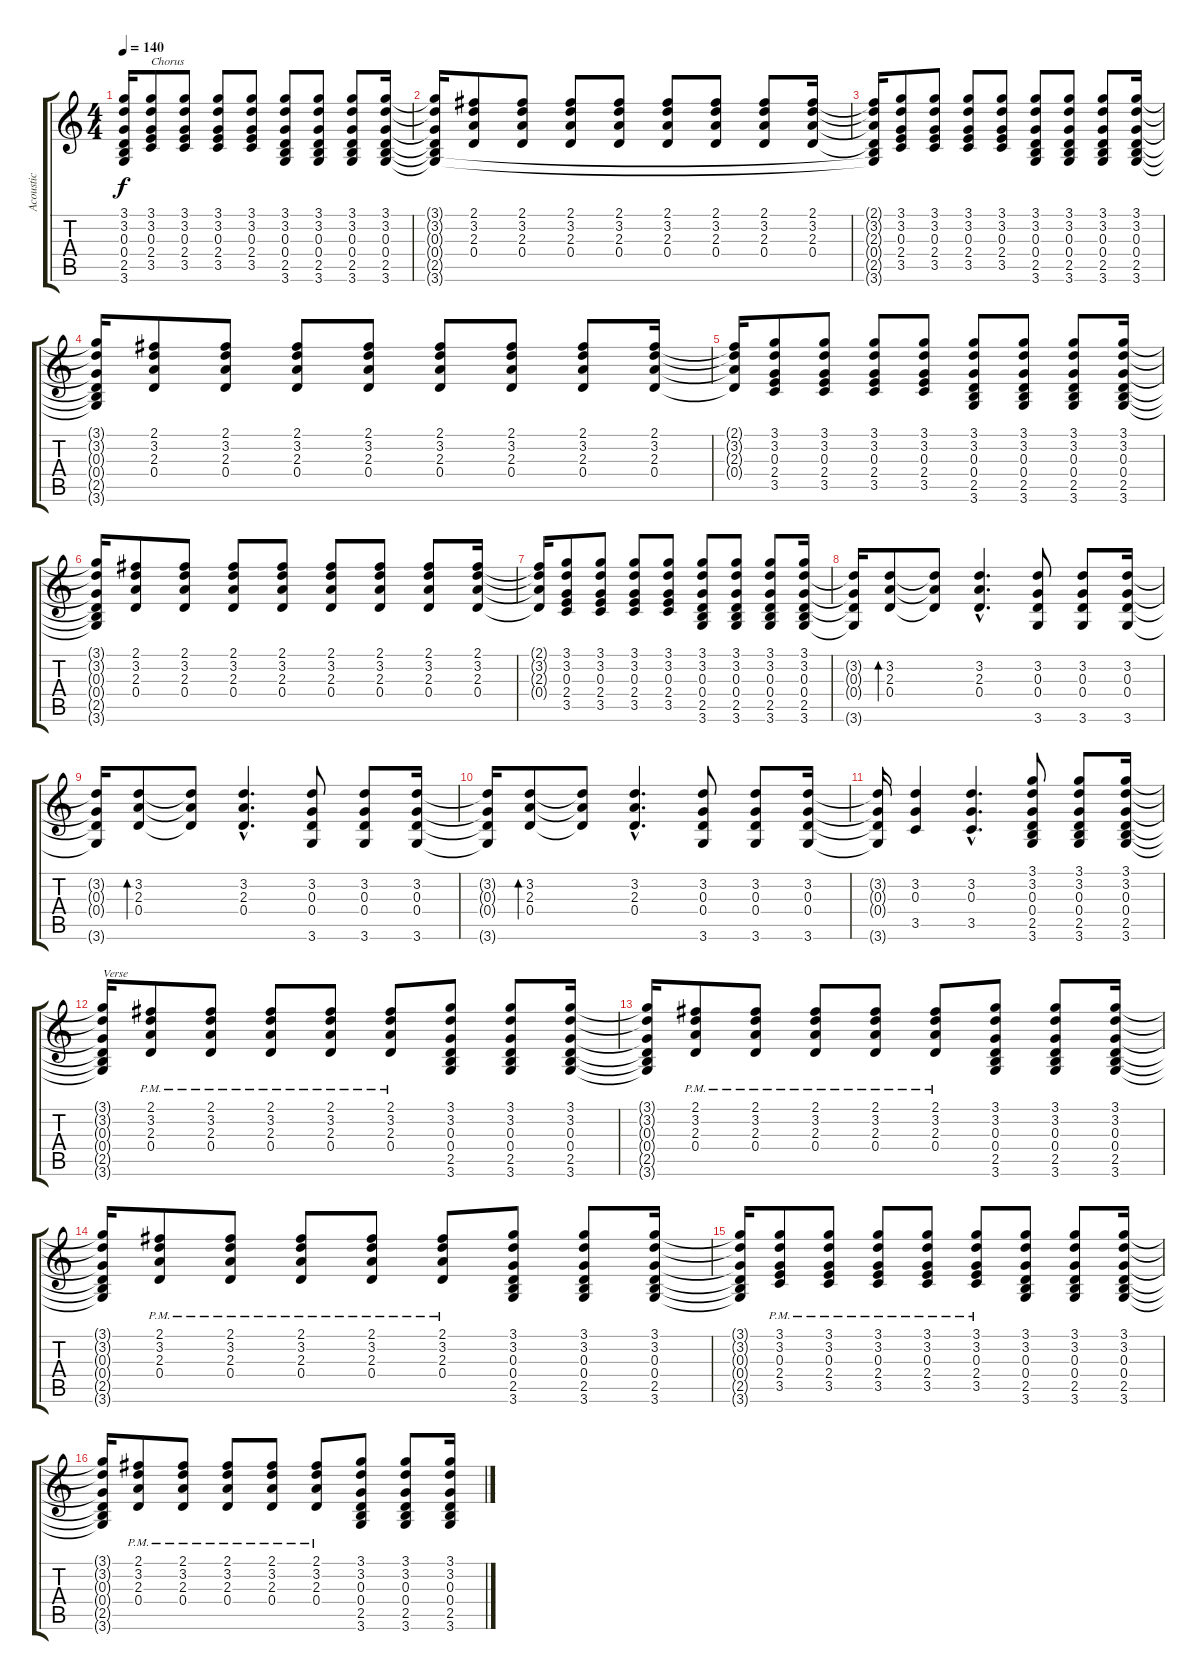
\track ("Acoustic" "Acoustic") {instrument acousticguitarsteel}
\staff {score tabs}
\tuning (E4 B3 G3 D3 A2 E2) {hide}
\ts (4 4)
\tempo 140
\clef g2
\ks c
(3.1{t} 3.2{t} 0.3{t} 0.4{t} 2.5{t} 3.6{t}).16{dy f} (3.1 3.2 0.3 2.4 3.5).8{txt "Chorus"} (3.1 3.2 0.3 2.4 3.5).8 (3.1 3.2 0.3 2.4 3.5).8 (3.1 3.2 0.3 2.4 3.5).8 (3.1 3.2 0.3 0.4 2.5 3.6).8 (3.1 3.2 0.3 0.4 2.5 3.6).8 (3.1 3.2 0.3 0.4 2.5 3.6).8 (3.1 3.2 0.3 0.4 2.5 3.6).16 |
(3.1{t} 3.2{t} 0.3{t} 0.4{t} 2.5{t} 3.6{t}).16 (2.1 3.2 2.3 0.4).8 (2.1 3.2 2.3 0.4).8 (2.1 3.2 2.3 0.4).8 (2.1 3.2 2.3 0.4).8 (2.1 3.2 2.3 0.4).8 (2.1 3.2 2.3 0.4).8 (2.1 3.2 2.3 0.4).8 (2.1 3.2 2.3 0.4).16 |
(2.1{t} 3.2{t} 2.3{t} 0.4{t} 2.5{t} 3.6{t}).16 (3.1 3.2 0.3 2.4 3.5).8 (3.1 3.2 0.3 2.4 3.5).8 (3.1 3.2 0.3 2.4 3.5).8 (3.1 3.2 0.3 2.4 3.5).8 (3.1 3.2 0.3 0.4 2.5 3.6).8 (3.1 3.2 0.3 0.4 2.5 3.6).8 (3.1 3.2 0.3 0.4 2.5 3.6).8 (3.1 3.2 0.3 0.4 2.5 3.6).16 |
(3.1{t} 3.2{t} 0.3{t} 0.4{t} 2.5{t} 3.6{t}).16 (2.1 3.2 2.3 0.4).8 (2.1 3.2 2.3 0.4).8 (2.1 3.2 2.3 0.4).8 (2.1 3.2 2.3 0.4).8 (2.1 3.2 2.3 0.4).8 (2.1 3.2 2.3 0.4).8 (2.1 3.2 2.3 0.4).8 (2.1 3.2 2.3 0.4).16 |
(2.1{t} 3.2{t} 2.3{t} 0.4{t}).16 (3.1 3.2 0.3 2.4 3.5).8 (3.1 3.2 0.3 2.4 3.5).8 (3.1 3.2 0.3 2.4 3.5).8 (3.1 3.2 0.3 2.4 3.5).8 (3.1 3.2 0.3 0.4 2.5 3.6).8 (3.1 3.2 0.3 0.4 2.5 3.6).8 (3.1 3.2 0.3 0.4 2.5 3.6).8 (3.1 3.2 0.3 0.4 2.5 3.6).16 |
(3.1{t} 3.2{t} 0.3{t} 0.4{t} 2.5{t} 3.6{t}).16 (2.1 3.2 2.3 0.4).8 (2.1 3.2 2.3 0.4).8 (2.1 3.2 2.3 0.4).8 (2.1 3.2 2.3 0.4).8 (2.1 3.2 2.3 0.4).8 (2.1 3.2 2.3 0.4).8 (2.1 3.2 2.3 0.4).8 (2.1 3.2 2.3 0.4).16 |
(2.1{t} 3.2{t} 2.3{t} 0.4{t}).16 (3.1 3.2 0.3 2.4 3.5).8 (3.1 3.2 0.3 2.4 3.5).8 (3.1 3.2 0.3 2.4 3.5).8 (3.1 3.2 0.3 2.4 3.5).8 (3.1 3.2 0.3 0.4 2.5 3.6).8 (3.1 3.2 0.3 0.4 2.5 3.6).8 (3.1 3.2 0.3 0.4 2.5 3.6).8 (3.1 3.2 0.3 0.4 2.5 3.6).16 |
(3.2{t} 0.3{t} 0.4{t} 3.6{t}).16 (3.2 2.3 0.4).8{bd 60} (3.2{t} 2.3{t} 0.4{t}).8 (3.2{hac} 2.3{hac} 0.4{hac}).4{d} (3.2 0.3 0.4 3.6).8 (3.2 0.3 0.4 3.6).8 (3.2 0.3 0.4 3.6).16 |
(3.2{t} 0.3{t} 0.4{t} 3.6{t}).16 (3.2 2.3 0.4).8{bd 60} (3.2{t} 2.3{t} 0.4{t}).8 (3.2{hac} 2.3{hac} 0.4{hac}).4{d} (3.2 0.3 0.4 3.6).8 (3.2 0.3 0.4 3.6).8 (3.2 0.3 0.4 3.6).16 |
(3.2{t} 0.3{t} 0.4{t} 3.6{t}).16 (3.2 2.3 0.4).8{bd 60} (3.2{t} 2.3{t} 0.4{t}).8 (3.2{hac} 2.3{hac} 0.4{hac}).4{d} (3.2 0.3 0.4 3.6).8 (3.2 0.3 0.4 3.6).8 (3.2 0.3 0.4 3.6).16 |
(3.2{t} 0.3{t} 0.4{t} 3.6{t}).16 (3.2 0.3 3.5).4 (3.2{hac} 0.3{hac} 3.5{hac}).4{d} (3.1 3.2 0.3 0.4 2.5 3.6).8 (3.1 3.2 0.3 0.4 2.5 3.6).8 (3.1 3.2 0.3 0.4 2.5 3.6).16 |
(3.1{t} 3.2{t} 0.3{t} 0.4{t} 2.5{t} 3.6{t}).16{txt "Verse"} (2.1 3.2{pm} 2.3 0.4).8 (2.1 3.2{pm} 2.3 0.4).8 (2.1 3.2{pm} 2.3 0.4).8 (2.1 3.2{pm} 2.3 0.4).8 (2.1 3.2{pm} 2.3 0.4).8 (3.1 3.2 0.3 0.4 2.5 3.6).8 (3.1 3.2 0.3 0.4 2.5 3.6).8 (3.1 3.2 0.3 0.4 2.5 3.6).16 |
(3.1{t} 3.2{t} 0.3{t} 0.4{t} 2.5{t} 3.6{t}).16 (2.1 3.2{pm} 2.3 0.4).8 (2.1 3.2{pm} 2.3 0.4).8 (2.1 3.2{pm} 2.3 0.4).8 (2.1 3.2{pm} 2.3 0.4).8 (2.1 3.2{pm} 2.3 0.4).8 (3.1 3.2 0.3 0.4 2.5 3.6).8 (3.1 3.2 0.3 0.4 2.5 3.6).8 (3.1 3.2 0.3 0.4 2.5 3.6).16 |
(3.1{t} 3.2{t} 0.3{t} 0.4{t} 2.5{t} 3.6{t}).16 (2.1 3.2{pm} 2.3 0.4).8 (2.1 3.2{pm} 2.3 0.4).8 (2.1 3.2{pm} 2.3 0.4).8 (2.1 3.2{pm} 2.3 0.4).8 (2.1 3.2{pm} 2.3 0.4).8 (3.1 3.2 0.3 0.4 2.5 3.6).8 (3.1 3.2 0.3 0.4 2.5 3.6).8 (3.1 3.2 0.3 0.4 2.5 3.6).16 |
(3.1{t} 3.2{t} 0.3{t} 0.4{t} 2.5{t} 3.6{t}).16 (3.1 3.2{pm} 0.3 2.4 3.5).8 (3.1 3.2{pm} 0.3 2.4 3.5).8 (3.1 3.2{pm} 0.3 2.4 3.5).8 (3.1 3.2{pm} 0.3 2.4 3.5).8 (3.1 3.2{pm} 0.3 2.4 3.5).8 (3.1 3.2 0.3 0.4 2.5 3.6).8 (3.1 3.2 0.3 0.4 2.5 3.6).8 (3.1 3.2 0.3 0.4 2.5 3.6).16 |
(3.1{t} 3.2{t} 0.3{t} 0.4{t} 2.5{t} 3.6{t}).16 (2.1 3.2{pm} 2.3 0.4).8 (2.1 3.2{pm} 2.3 0.4).8 (2.1 3.2{pm} 2.3 0.4).8 (2.1 3.2{pm} 2.3 0.4).8 (2.1 3.2{pm} 2.3 0.4).8 (3.1 3.2 0.3 0.4 2.5 3.6).8 (3.1 3.2 0.3 0.4 2.5 3.6).8 (3.1 3.2 0.3 0.4 2.5 3.6).16
